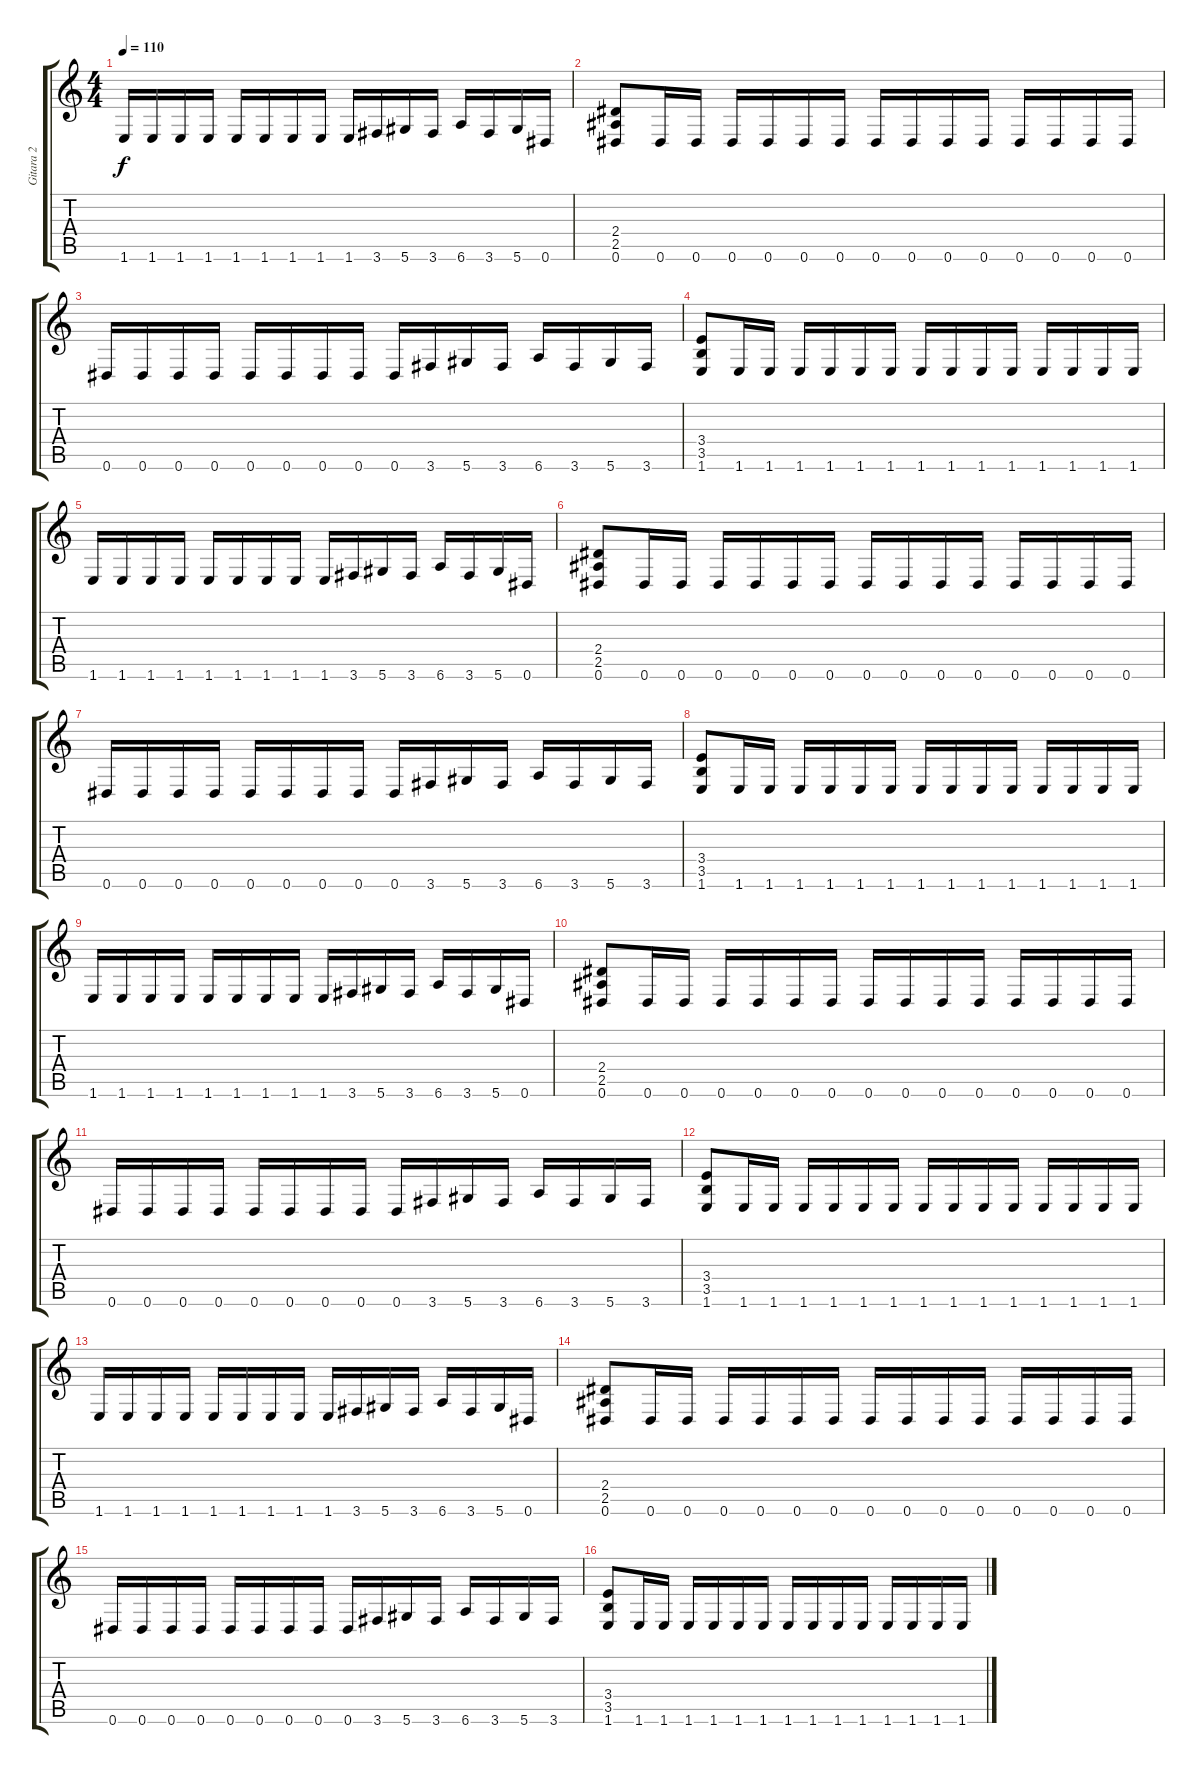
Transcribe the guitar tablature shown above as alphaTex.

\track ("Gitara 2" "Gitara 2") {instrument distortionguitar}
\staff {score tabs}
\tuning (Eb4 Bb3 Gb3 Db3 Ab2 Eb2) {hide}
\ts (4 4)
\tempo 110
\clef g2
\ks c
1.6.16{dy f} 1.6.16 1.6.16 1.6.16 1.6.16 1.6.16 1.6.16 1.6.16 1.6.16 3.6.16 5.6.16 3.6.16 6.6.16 3.6.16 5.6.16 0.6.16 |
(2.4 2.5 0.6).8 0.6.16 0.6.16 0.6.16 0.6.16 0.6.16 0.6.16 0.6.16 0.6.16 0.6.16 0.6.16 0.6.16 0.6.16 0.6.16 0.6.16 |
0.6.16 0.6.16 0.6.16 0.6.16 0.6.16 0.6.16 0.6.16 0.6.16 0.6.16 3.6.16 5.6.16 3.6.16 6.6.16 3.6.16 5.6.16 3.6.16 |
(3.4 3.5 1.6).8 1.6.16 1.6.16 1.6.16 1.6.16 1.6.16 1.6.16 1.6.16 1.6.16 1.6.16 1.6.16 1.6.16 1.6.16 1.6.16 1.6.16 |
1.6.16 1.6.16 1.6.16 1.6.16 1.6.16 1.6.16 1.6.16 1.6.16 1.6.16 3.6.16 5.6.16 3.6.16 6.6.16 3.6.16 5.6.16 0.6.16 |
(2.4 2.5 0.6).8 0.6.16 0.6.16 0.6.16 0.6.16 0.6.16 0.6.16 0.6.16 0.6.16 0.6.16 0.6.16 0.6.16 0.6.16 0.6.16 0.6.16 |
0.6.16 0.6.16 0.6.16 0.6.16 0.6.16 0.6.16 0.6.16 0.6.16 0.6.16 3.6.16 5.6.16 3.6.16 6.6.16 3.6.16 5.6.16 3.6.16 |
(3.4 3.5 1.6).8 1.6.16 1.6.16 1.6.16 1.6.16 1.6.16 1.6.16 1.6.16 1.6.16 1.6.16 1.6.16 1.6.16 1.6.16 1.6.16 1.6.16 |
1.6.16 1.6.16 1.6.16 1.6.16 1.6.16 1.6.16 1.6.16 1.6.16 1.6.16 3.6.16 5.6.16 3.6.16 6.6.16 3.6.16 5.6.16 0.6.16 |
(2.4 2.5 0.6).8 0.6.16 0.6.16 0.6.16 0.6.16 0.6.16 0.6.16 0.6.16 0.6.16 0.6.16 0.6.16 0.6.16 0.6.16 0.6.16 0.6.16 |
0.6.16 0.6.16 0.6.16 0.6.16 0.6.16 0.6.16 0.6.16 0.6.16 0.6.16 3.6.16 5.6.16 3.6.16 6.6.16 3.6.16 5.6.16 3.6.16 |
(3.4 3.5 1.6).8 1.6.16 1.6.16 1.6.16 1.6.16 1.6.16 1.6.16 1.6.16 1.6.16 1.6.16 1.6.16 1.6.16 1.6.16 1.6.16 1.6.16 |
1.6.16 1.6.16 1.6.16 1.6.16 1.6.16 1.6.16 1.6.16 1.6.16 1.6.16 3.6.16 5.6.16 3.6.16 6.6.16 3.6.16 5.6.16 0.6.16 |
(2.4 2.5 0.6).8 0.6.16 0.6.16 0.6.16 0.6.16 0.6.16 0.6.16 0.6.16 0.6.16 0.6.16 0.6.16 0.6.16 0.6.16 0.6.16 0.6.16 |
0.6.16 0.6.16 0.6.16 0.6.16 0.6.16 0.6.16 0.6.16 0.6.16 0.6.16 3.6.16 5.6.16 3.6.16 6.6.16 3.6.16 5.6.16 3.6.16 |
(3.4 3.5 1.6).8 1.6.16 1.6.16 1.6.16 1.6.16 1.6.16 1.6.16 1.6.16 1.6.16 1.6.16 1.6.16 1.6.16 1.6.16 1.6.16 1.6.16
